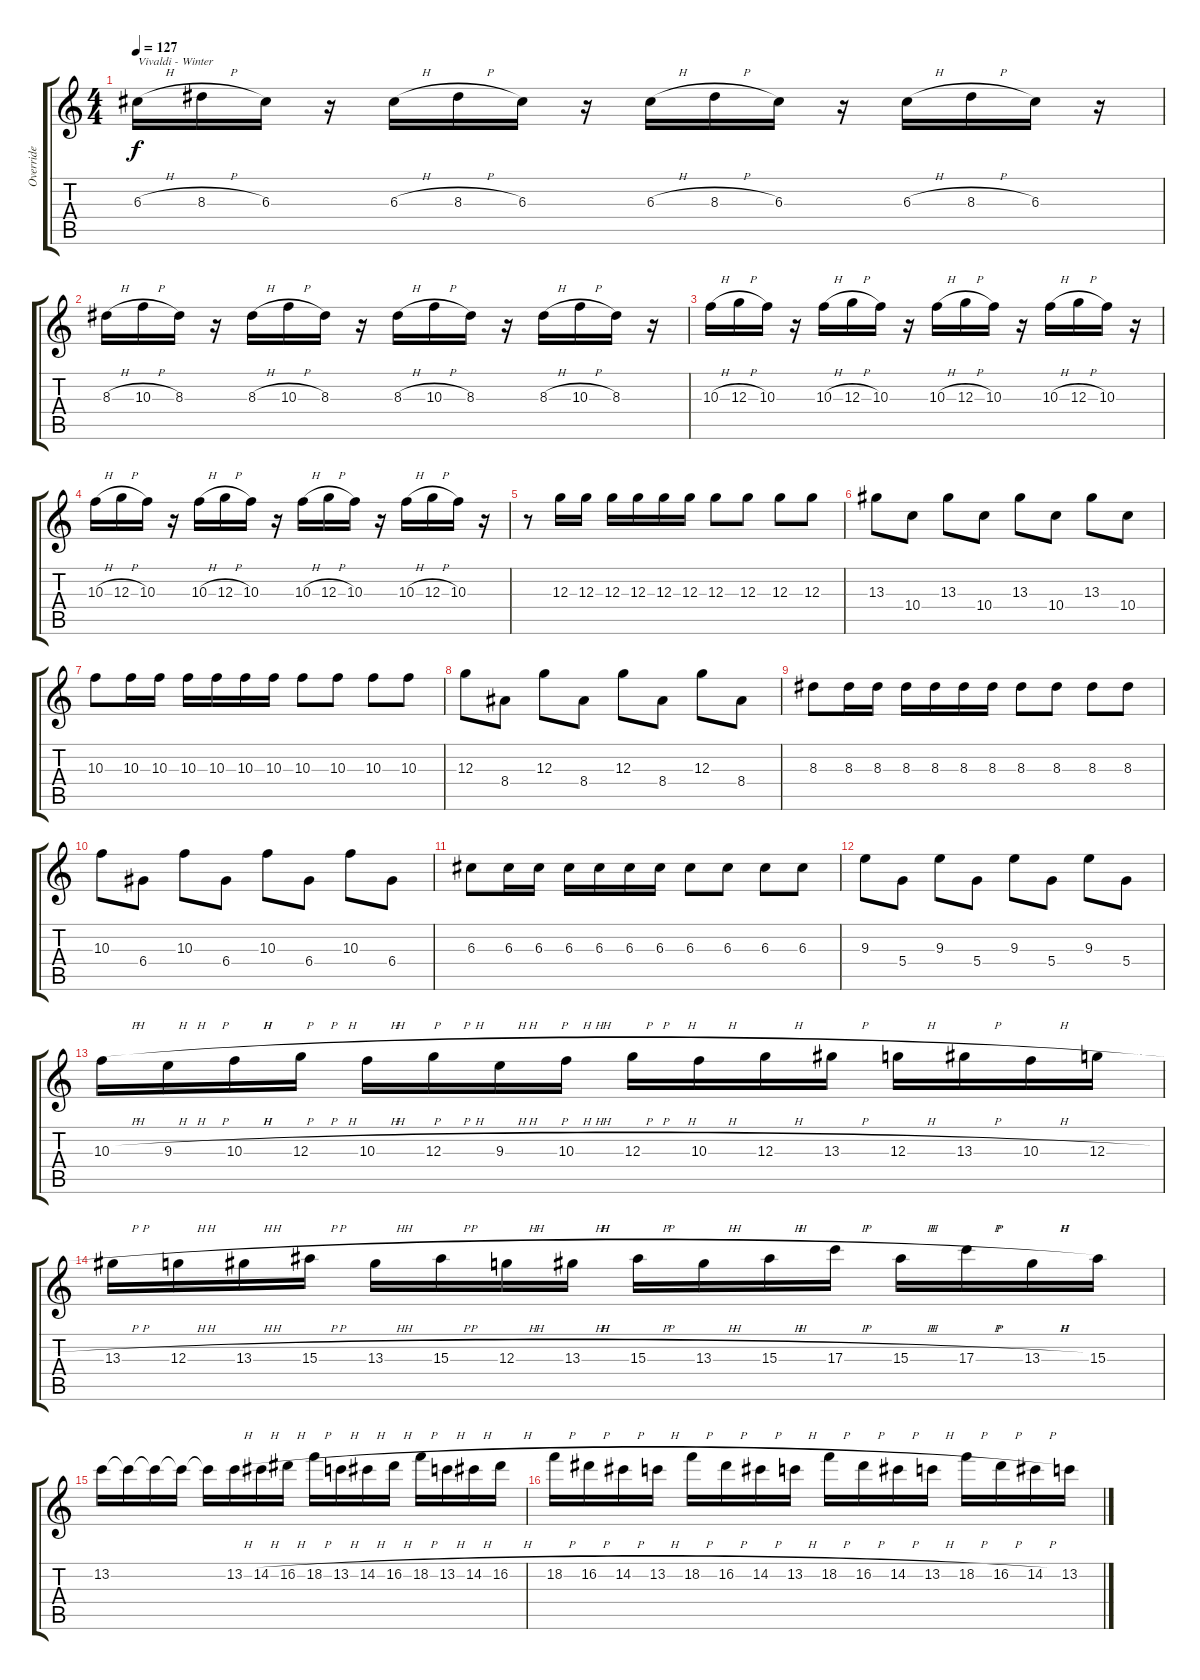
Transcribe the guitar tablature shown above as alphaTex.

\track ("Override" "Override") {instrument overdrivenguitar}
\staff {score tabs}
\tuning (E4 B3 G3 D3 A2 E2) {hide}
\ts (4 4)
\tempo 127
\clef g2
\ks c
6.3{h}.16{txt "Vivaldi - Winter" dy f} 8.3{h}.16 6.3.16 r.16 6.3{h}.16 8.3{h}.16 6.3.16 r.16 6.3{h}.16 8.3{h}.16 6.3.16 r.16 6.3{h}.16 8.3{h}.16 6.3.16 r.16 |
8.3{h}.16 10.3{h}.16 8.3.16 r.16 8.3{h}.16 10.3{h}.16 8.3.16 r.16 8.3{h}.16 10.3{h}.16 8.3.16 r.16 8.3{h}.16 10.3{h}.16 8.3.16 r.16 |
10.3{h}.16 12.3{h}.16 10.3.16 r.16 10.3{h}.16 12.3{h}.16 10.3.16 r.16 10.3{h}.16 12.3{h}.16 10.3.16 r.16 10.3{h}.16 12.3{h}.16 10.3.16 r.16 |
10.3{h}.16 12.3{h}.16 10.3.16 r.16 10.3{h}.16 12.3{h}.16 10.3.16 r.16 10.3{h}.16 12.3{h}.16 10.3.16 r.16 10.3{h}.16 12.3{h}.16 10.3.16 r.16 |
r.8 12.3.16 12.3.16 12.3.16 12.3.16 12.3.16 12.3.16 12.3.8 12.3.8 12.3.8 12.3.8 |
13.3.8 10.4.8 13.3.8 10.4.8 13.3.8 10.4.8 13.3.8 10.4.8 |
10.3.8 10.3.16 10.3.16 10.3.16 10.3.16 10.3.16 10.3.16 10.3.8 10.3.8 10.3.8 10.3.8 |
12.3.8 8.4.8 12.3.8 8.4.8 12.3.8 8.4.8 12.3.8 8.4.8 |
8.3.8 8.3.16 8.3.16 8.3.16 8.3.16 8.3.16 8.3.16 8.3.8 8.3.8 8.3.8 8.3.8 |
10.3.8 6.4.8 10.3.8 6.4.8 10.3.8 6.4.8 10.3.8 6.4.8 |
6.3.8 6.3.16 6.3.16 6.3.16 6.3.16 6.3.16 6.3.16 6.3.8 6.3.8 6.3.8 6.3.8 |
9.3.8 5.4.8 9.3.8 5.4.8 9.3.8 5.4.8 9.3.8 5.4.8 |
10.3{h}.16 9.3{h}.16 10.3{h}.16 12.3{h}.16 10.3{h}.16 12.3{h}.16 9.3{h}.16 10.3{h}.16 12.3{h}.16 10.3{h}.16 12.3{h}.16 13.3{h}.16 12.3{h}.16 13.3{h}.16 10.3{h}.16 12.3{h}.16 |
13.3{h}.16 12.3{h}.16 13.3{h}.16 15.3{h}.16 13.3{h}.16 15.3{h}.16 12.3{h}.16 13.3{h}.16 15.3{h}.16 13.3{h}.16 15.3{h}.16 17.3{h}.16 15.3{h}.16 17.3{h}.16 13.3{h}.16 15.3.16 |
13.2.16 13.2{t}.16 13.2{t}.16 13.2{t}.16 13.2{t}.16 13.2{h}.16 14.2{h}.16 16.2{h}.16 18.2{h}.16 13.2{h}.16 14.2{h}.16 16.2{h}.16 18.2{h}.16 13.2{h}.16 14.2{h}.16 16.2{h}.16 |
18.2{h}.16 16.2{h}.16 14.2{h}.16 13.2{h}.16 18.2{h}.16 16.2{h}.16 14.2{h}.16 13.2{h}.16 18.2{h}.16 16.2{h}.16 14.2{h}.16 13.2{h}.16 18.2{h}.16 16.2{h}.16 14.2{h}.16 13.2.16
